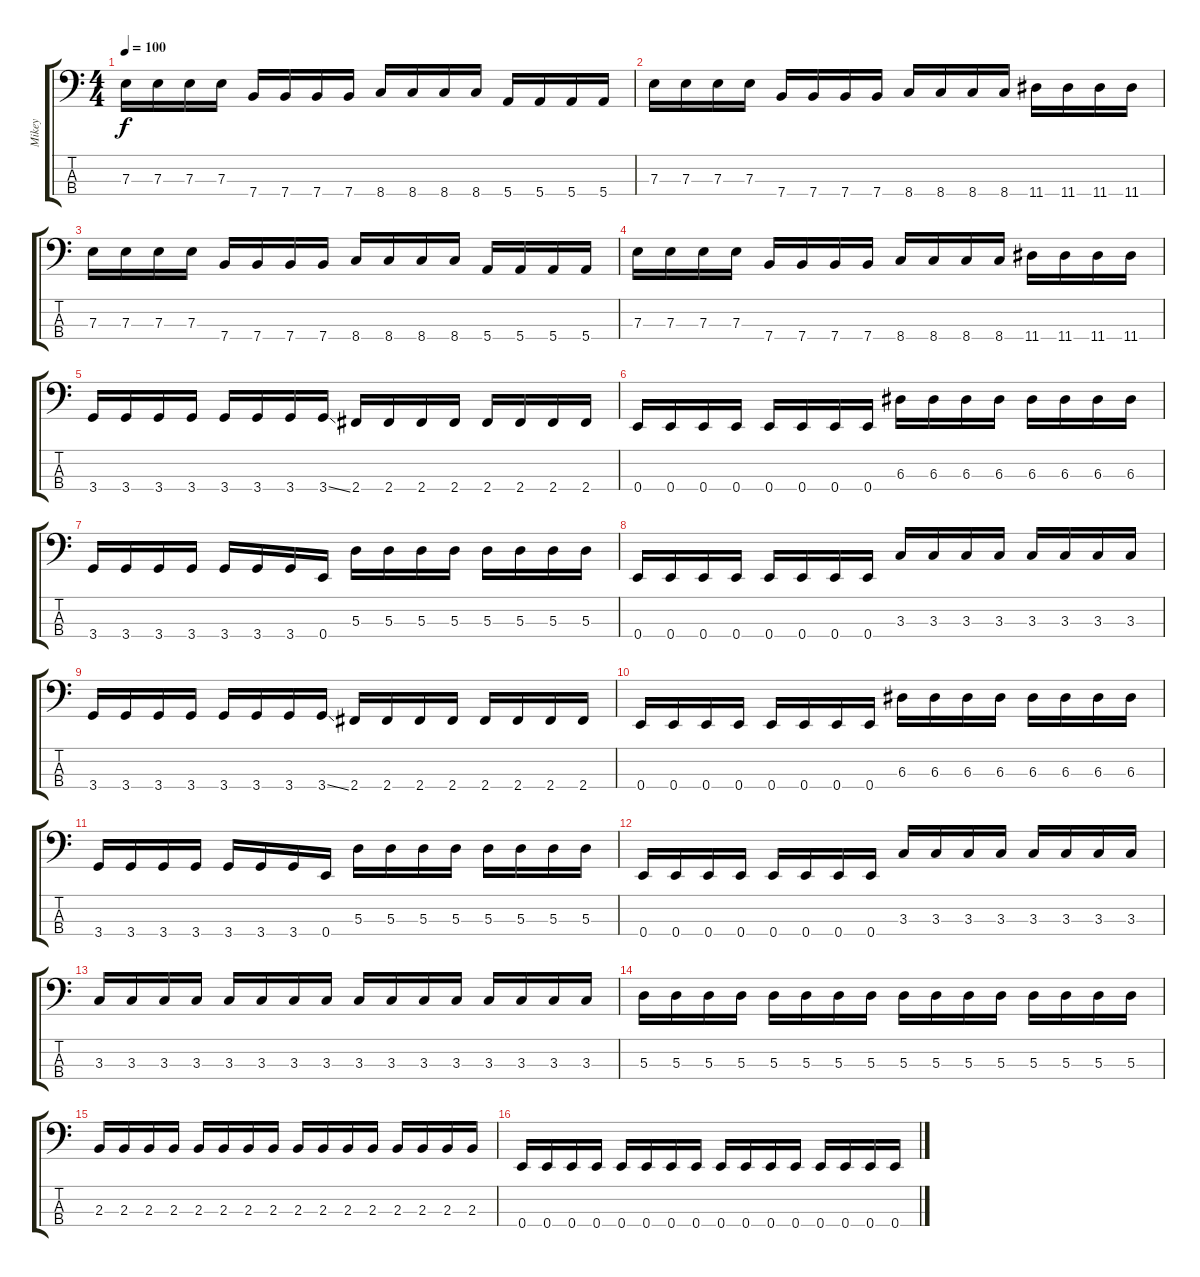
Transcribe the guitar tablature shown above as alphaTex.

\track ("Mikey" "Mikey") {instrument electricbassfinger}
\staff {score tabs}
\tuning (G2 D2 A1 E1) {hide}
\ts (4 4)
\tempo 100
\clef f4
\ks c
7.3.16{dy f} 7.3.16 7.3.16 7.3.16 7.4.16 7.4.16 7.4.16 7.4.16 8.4.16 8.4.16 8.4.16 8.4.16 5.4.16 5.4.16 5.4.16 5.4.16 |
7.3.16 7.3.16 7.3.16 7.3.16 7.4.16 7.4.16 7.4.16 7.4.16 8.4.16 8.4.16 8.4.16 8.4.16 11.4.16 11.4.16 11.4.16 11.4.16 |
7.3.16 7.3.16 7.3.16 7.3.16 7.4.16 7.4.16 7.4.16 7.4.16 8.4.16 8.4.16 8.4.16 8.4.16 5.4.16 5.4.16 5.4.16 5.4.16 |
7.3.16 7.3.16 7.3.16 7.3.16 7.4.16 7.4.16 7.4.16 7.4.16 8.4.16 8.4.16 8.4.16 8.4.16 11.4.16 11.4.16 11.4.16 11.4.16 |
3.4.16 3.4.16 3.4.16 3.4.16 3.4.16 3.4.16 3.4.16 3.4{ss}.16 2.4.16 2.4.16 2.4.16 2.4.16 2.4.16 2.4.16 2.4.16 2.4.16 |
0.4.16 0.4.16 0.4.16 0.4.16 0.4.16 0.4.16 0.4.16 0.4.16 6.3.16 6.3.16 6.3.16 6.3.16 6.3.16 6.3.16 6.3.16 6.3.16 |
3.4.16 3.4.16 3.4.16 3.4.16 3.4.16 3.4.16 3.4.16 0.4.16 5.3.16 5.3.16 5.3.16 5.3.16 5.3.16 5.3.16 5.3.16 5.3.16 |
0.4.16 0.4.16 0.4.16 0.4.16 0.4.16 0.4.16 0.4.16 0.4.16 3.3.16 3.3.16 3.3.16 3.3.16 3.3.16 3.3.16 3.3.16 3.3.16 |
3.4.16 3.4.16 3.4.16 3.4.16 3.4.16 3.4.16 3.4.16 3.4{ss}.16 2.4.16 2.4.16 2.4.16 2.4.16 2.4.16 2.4.16 2.4.16 2.4.16 |
0.4.16 0.4.16 0.4.16 0.4.16 0.4.16 0.4.16 0.4.16 0.4.16 6.3.16 6.3.16 6.3.16 6.3.16 6.3.16 6.3.16 6.3.16 6.3.16 |
3.4.16 3.4.16 3.4.16 3.4.16 3.4.16 3.4.16 3.4.16 0.4.16 5.3.16 5.3.16 5.3.16 5.3.16 5.3.16 5.3.16 5.3.16 5.3.16 |
0.4.16 0.4.16 0.4.16 0.4.16 0.4.16 0.4.16 0.4.16 0.4.16 3.3.16 3.3.16 3.3.16 3.3.16 3.3.16 3.3.16 3.3.16 3.3.16 |
3.3.16 3.3.16 3.3.16 3.3.16 3.3.16 3.3.16 3.3.16 3.3.16 3.3.16 3.3.16 3.3.16 3.3.16 3.3.16 3.3.16 3.3.16 3.3.16 |
5.3.16 5.3.16 5.3.16 5.3.16 5.3.16 5.3.16 5.3.16 5.3.16 5.3.16 5.3.16 5.3.16 5.3.16 5.3.16 5.3.16 5.3.16 5.3.16 |
2.3.16 2.3.16 2.3.16 2.3.16 2.3.16 2.3.16 2.3.16 2.3.16 2.3.16 2.3.16 2.3.16 2.3.16 2.3.16 2.3.16 2.3.16 2.3.16 |
0.4.16 0.4.16 0.4.16 0.4.16 0.4.16 0.4.16 0.4.16 0.4.16 0.4.16 0.4.16 0.4.16 0.4.16 0.4.16 0.4.16 0.4.16 0.4.16
